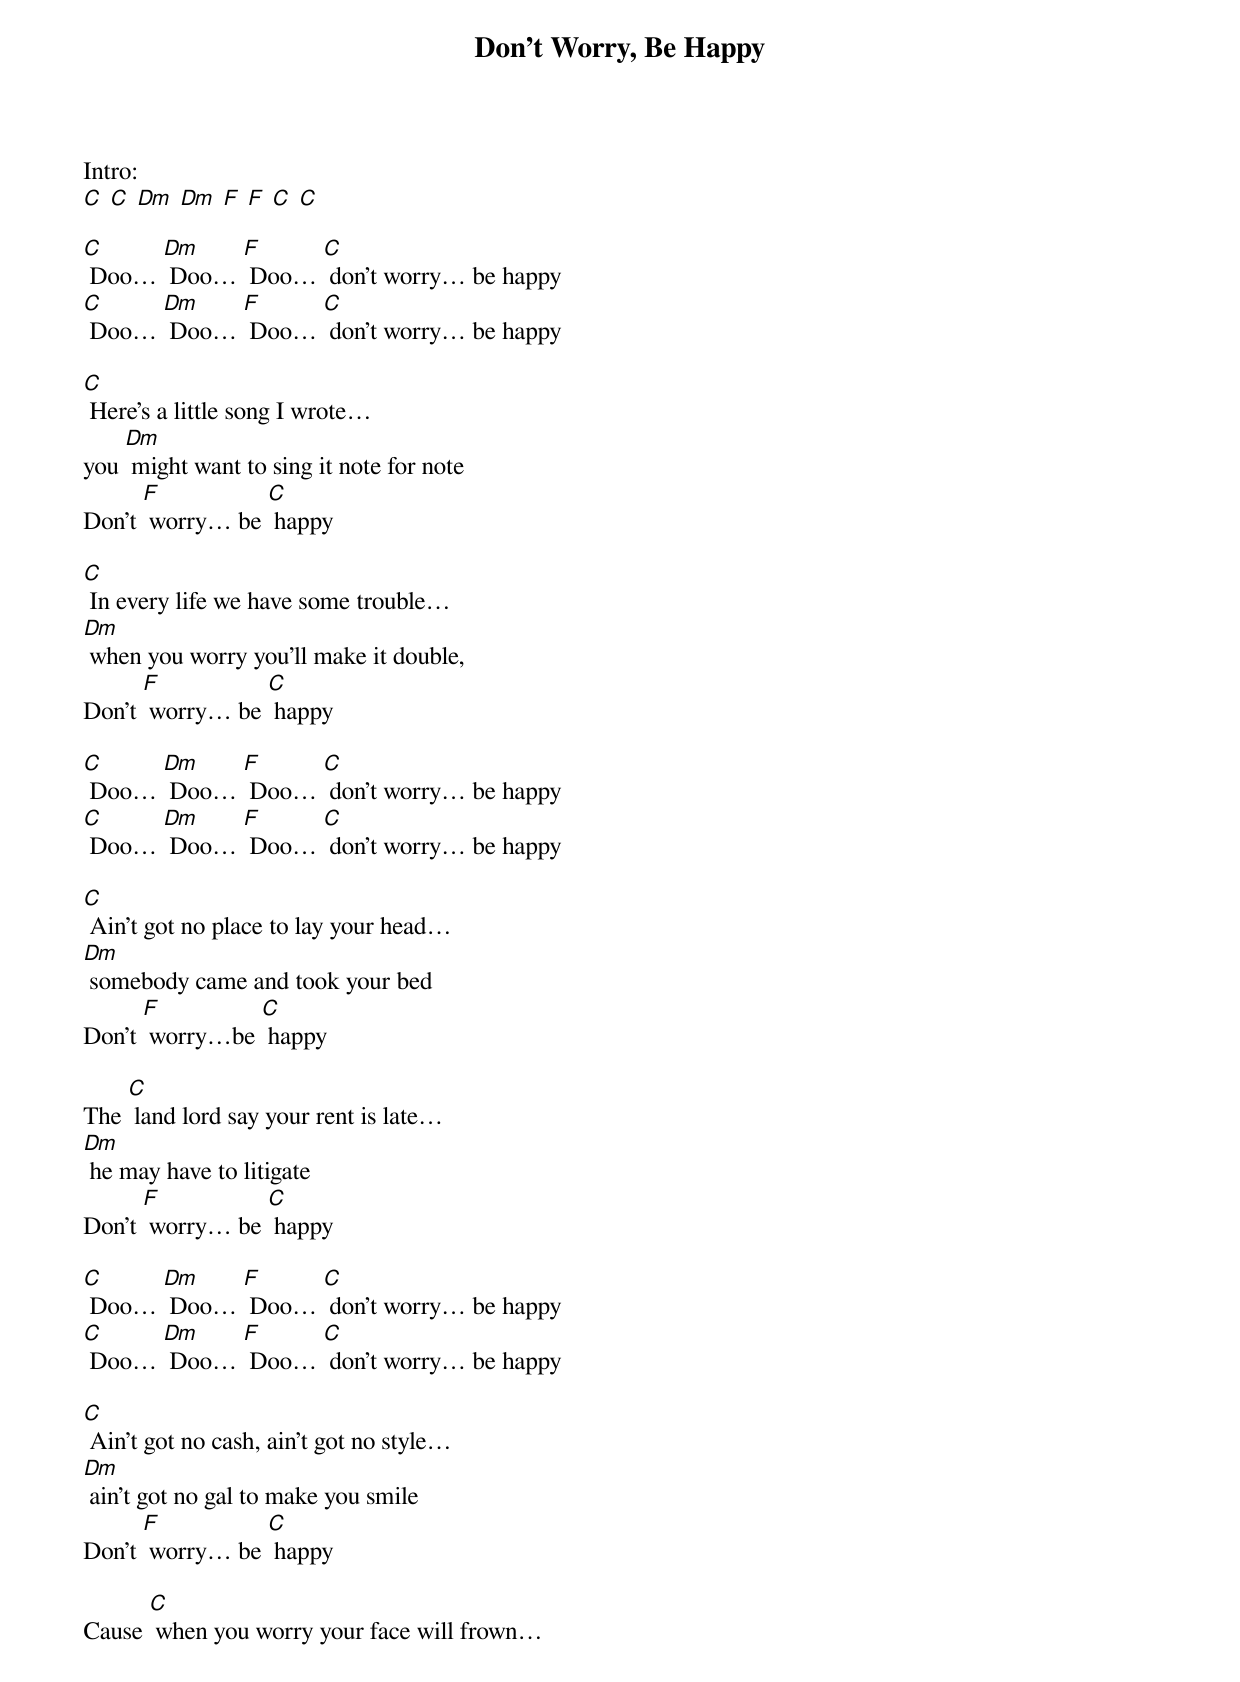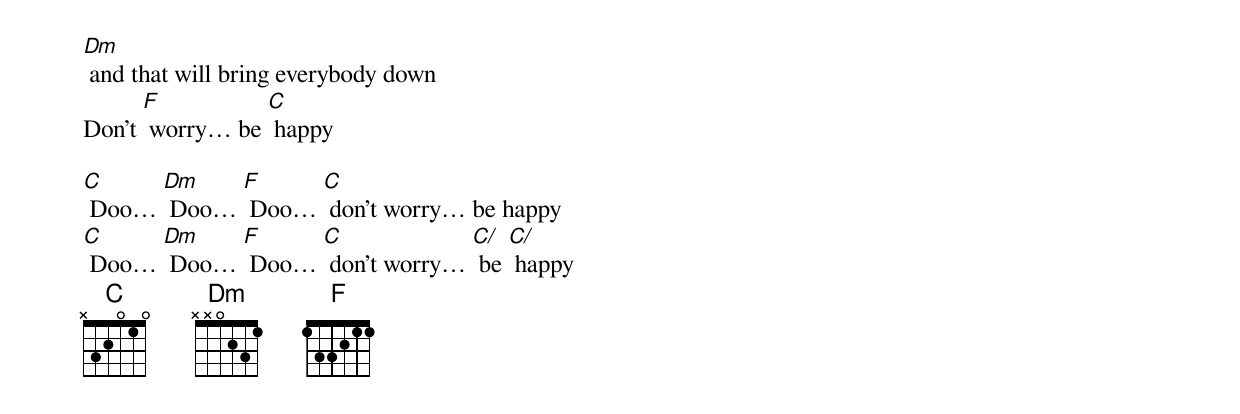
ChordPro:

{t: Don’t Worry, Be Happy }
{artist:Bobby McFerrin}
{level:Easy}

Intro:
[C] [C] [Dm] [Dm] [F] [F] [C] [C]

[C] Doo… [Dm] Doo… [F] Doo… [C] don’t worry… be happy
[C] Doo… [Dm] Doo… [F] Doo… [C] don’t worry… be happy

[C] Here's a little song I wrote…
you [Dm] might want to sing it note for note
Don't [F] worry… be [C] happy

[C] In every life we have some trouble…
[Dm] when you worry you'll make it double,
Don't [F] worry… be [C] happy

[C] Doo… [Dm] Doo… [F] Doo… [C] don’t worry… be happy
[C] Doo… [Dm] Doo… [F] Doo… [C] don’t worry… be happy

[C] Ain't got no place to lay your head…
[Dm] somebody came and took your bed
Don't [F] worry…be [C] happy

The [C] land lord say your rent is late…
[Dm] he may have to litigate
Don't [F] worry… be [C] happy

[C] Doo… [Dm] Doo… [F] Doo… [C] don’t worry… be happy
[C] Doo… [Dm] Doo… [F] Doo… [C] don’t worry… be happy

[C] Ain't got no cash, ain't got no style…
[Dm] ain't got no gal to make you smile
Don't [F] worry… be [C] happy

Cause [C] when you worry your face will frown…
[Dm] and that will bring everybody down
Don't [F] worry… be [C] happy

[C] Doo… [Dm] Doo… [F] Doo… [C] don’t worry… be happy
[C] Doo… [Dm] Doo… [F] Doo… [C] don’t worry… [C/] be [C/] happy
